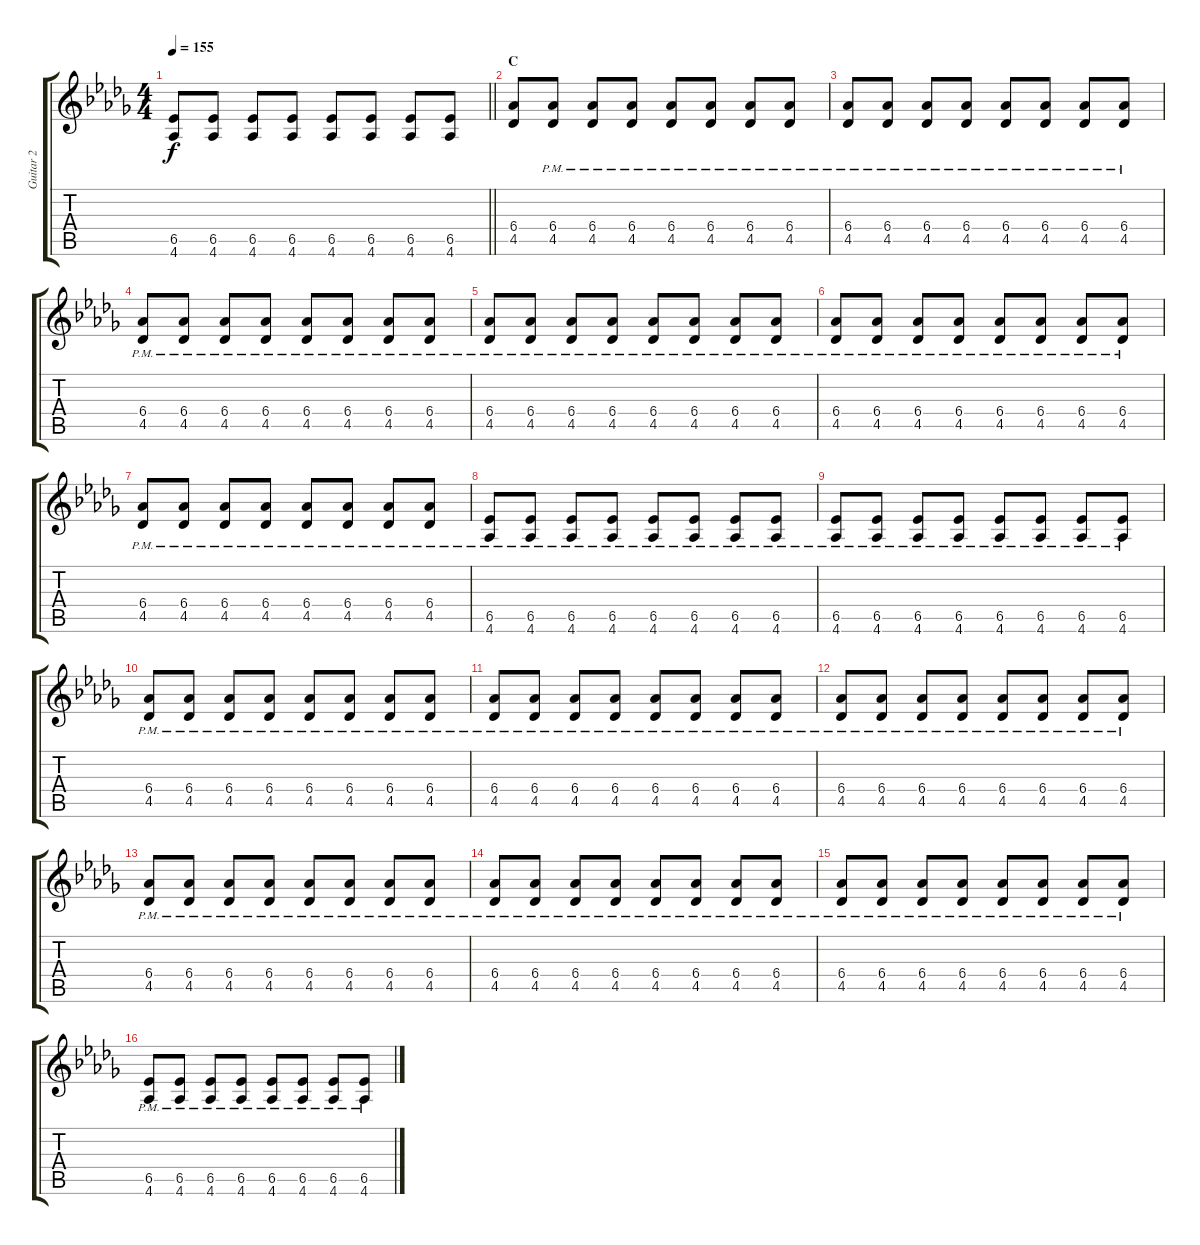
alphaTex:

\track ("Guitar 2" "Guitar 2") {instrument overdrivenguitar}
\staff {score tabs}
\tuning (E4 B3 G3 D3 A2 E2) {hide}
\ts (4 4)
\tempo 155
\clef g2
\barLineRight lightlight
\ks db
(6.5 4.6).8{dy f} (6.5 4.6).8 (6.5 4.6).8 (6.5 4.6).8 (6.5 4.6).8 (6.5 4.6).8 (6.5 4.6).8 (6.5 4.6).8 |
\section ("" "C")
(6.4 4.5).8 (6.4{pm} 4.5{pm}).8 (6.4{pm} 4.5{pm}).8 (6.4{pm} 4.5{pm}).8 (6.4{pm} 4.5{pm}).8 (6.4{pm} 4.5{pm}).8 (6.4{pm} 4.5{pm}).8 (6.4{pm} 4.5{pm}).8 |
(6.4{pm} 4.5{pm}).8 (6.4{pm} 4.5{pm}).8 (6.4{pm} 4.5{pm}).8 (6.4{pm} 4.5{pm}).8 (6.4{pm} 4.5{pm}).8 (6.4{pm} 4.5{pm}).8 (6.4{pm} 4.5{pm}).8 (6.4{pm} 4.5{pm}).8 |
(6.4{pm} 4.5{pm}).8 (6.4{pm} 4.5{pm}).8 (6.4{pm} 4.5{pm}).8 (6.4{pm} 4.5{pm}).8 (6.4{pm} 4.5{pm}).8 (6.4{pm} 4.5{pm}).8 (6.4{pm} 4.5{pm}).8 (6.4{pm} 4.5{pm}).8 |
(6.4{pm} 4.5{pm}).8 (6.4{pm} 4.5{pm}).8 (6.4{pm} 4.5{pm}).8 (6.4{pm} 4.5{pm}).8 (6.4{pm} 4.5{pm}).8 (6.4{pm} 4.5{pm}).8 (6.4{pm} 4.5{pm}).8 (6.4{pm} 4.5{pm}).8 |
(6.4{pm} 4.5{pm}).8 (6.4{pm} 4.5{pm}).8 (6.4{pm} 4.5{pm}).8 (6.4{pm} 4.5{pm}).8 (6.4{pm} 4.5{pm}).8 (6.4{pm} 4.5{pm}).8 (6.4{pm} 4.5{pm}).8 (6.4{pm} 4.5{pm}).8 |
(6.4{pm} 4.5{pm}).8 (6.4{pm} 4.5{pm}).8 (6.4{pm} 4.5{pm}).8 (6.4{pm} 4.5{pm}).8 (6.4{pm} 4.5{pm}).8 (6.4{pm} 4.5{pm}).8 (6.4{pm} 4.5{pm}).8 (6.4{pm} 4.5{pm}).8 |
(6.5{pm} 4.6{pm}).8 (6.5{pm} 4.6{pm}).8 (6.5{pm} 4.6{pm}).8 (6.5{pm} 4.6{pm}).8 (6.5{pm} 4.6{pm}).8 (6.5{pm} 4.6{pm}).8 (6.5{pm} 4.6{pm}).8 (6.5{pm} 4.6{pm}).8 |
(6.5{pm} 4.6{pm}).8 (6.5{pm} 4.6{pm}).8 (6.5{pm} 4.6{pm}).8 (6.5{pm} 4.6{pm}).8 (6.5{pm} 4.6{pm}).8 (6.5{pm} 4.6{pm}).8 (6.5{pm} 4.6{pm}).8 (6.5{pm} 4.6{pm}).8 |
(6.4{pm} 4.5{pm}).8 (6.4{pm} 4.5{pm}).8 (6.4{pm} 4.5{pm}).8 (6.4{pm} 4.5{pm}).8 (6.4{pm} 4.5{pm}).8 (6.4{pm} 4.5{pm}).8 (6.4{pm} 4.5{pm}).8 (6.4{pm} 4.5{pm}).8 |
(6.4{pm} 4.5{pm}).8 (6.4{pm} 4.5{pm}).8 (6.4{pm} 4.5{pm}).8 (6.4{pm} 4.5{pm}).8 (6.4{pm} 4.5{pm}).8 (6.4{pm} 4.5{pm}).8 (6.4{pm} 4.5{pm}).8 (6.4{pm} 4.5{pm}).8 |
(6.4{pm} 4.5{pm}).8 (6.4{pm} 4.5{pm}).8 (6.4{pm} 4.5{pm}).8 (6.4{pm} 4.5{pm}).8 (6.4{pm} 4.5{pm}).8 (6.4{pm} 4.5{pm}).8 (6.4{pm} 4.5{pm}).8 (6.4{pm} 4.5{pm}).8 |
(6.4{pm} 4.5{pm}).8 (6.4{pm} 4.5{pm}).8 (6.4{pm} 4.5{pm}).8 (6.4{pm} 4.5{pm}).8 (6.4{pm} 4.5{pm}).8 (6.4{pm} 4.5{pm}).8 (6.4{pm} 4.5{pm}).8 (6.4{pm} 4.5{pm}).8 |
(6.4{pm} 4.5{pm}).8 (6.4{pm} 4.5{pm}).8 (6.4{pm} 4.5{pm}).8 (6.4{pm} 4.5{pm}).8 (6.4{pm} 4.5{pm}).8 (6.4{pm} 4.5{pm}).8 (6.4{pm} 4.5{pm}).8 (6.4{pm} 4.5{pm}).8 |
(6.4{pm} 4.5{pm}).8 (6.4{pm} 4.5{pm}).8 (6.4{pm} 4.5{pm}).8 (6.4{pm} 4.5{pm}).8 (6.4{pm} 4.5{pm}).8 (6.4{pm} 4.5{pm}).8 (6.4{pm} 4.5{pm}).8 (6.4{pm} 4.5{pm}).8 |
(6.5{pm} 4.6{pm}).8 (6.5{pm} 4.6{pm}).8 (6.5{pm} 4.6{pm}).8 (6.5{pm} 4.6{pm}).8 (6.5{pm} 4.6{pm}).8 (6.5{pm} 4.6{pm}).8 (6.5{pm} 4.6{pm}).8 (6.5{pm} 4.6{pm}).8
